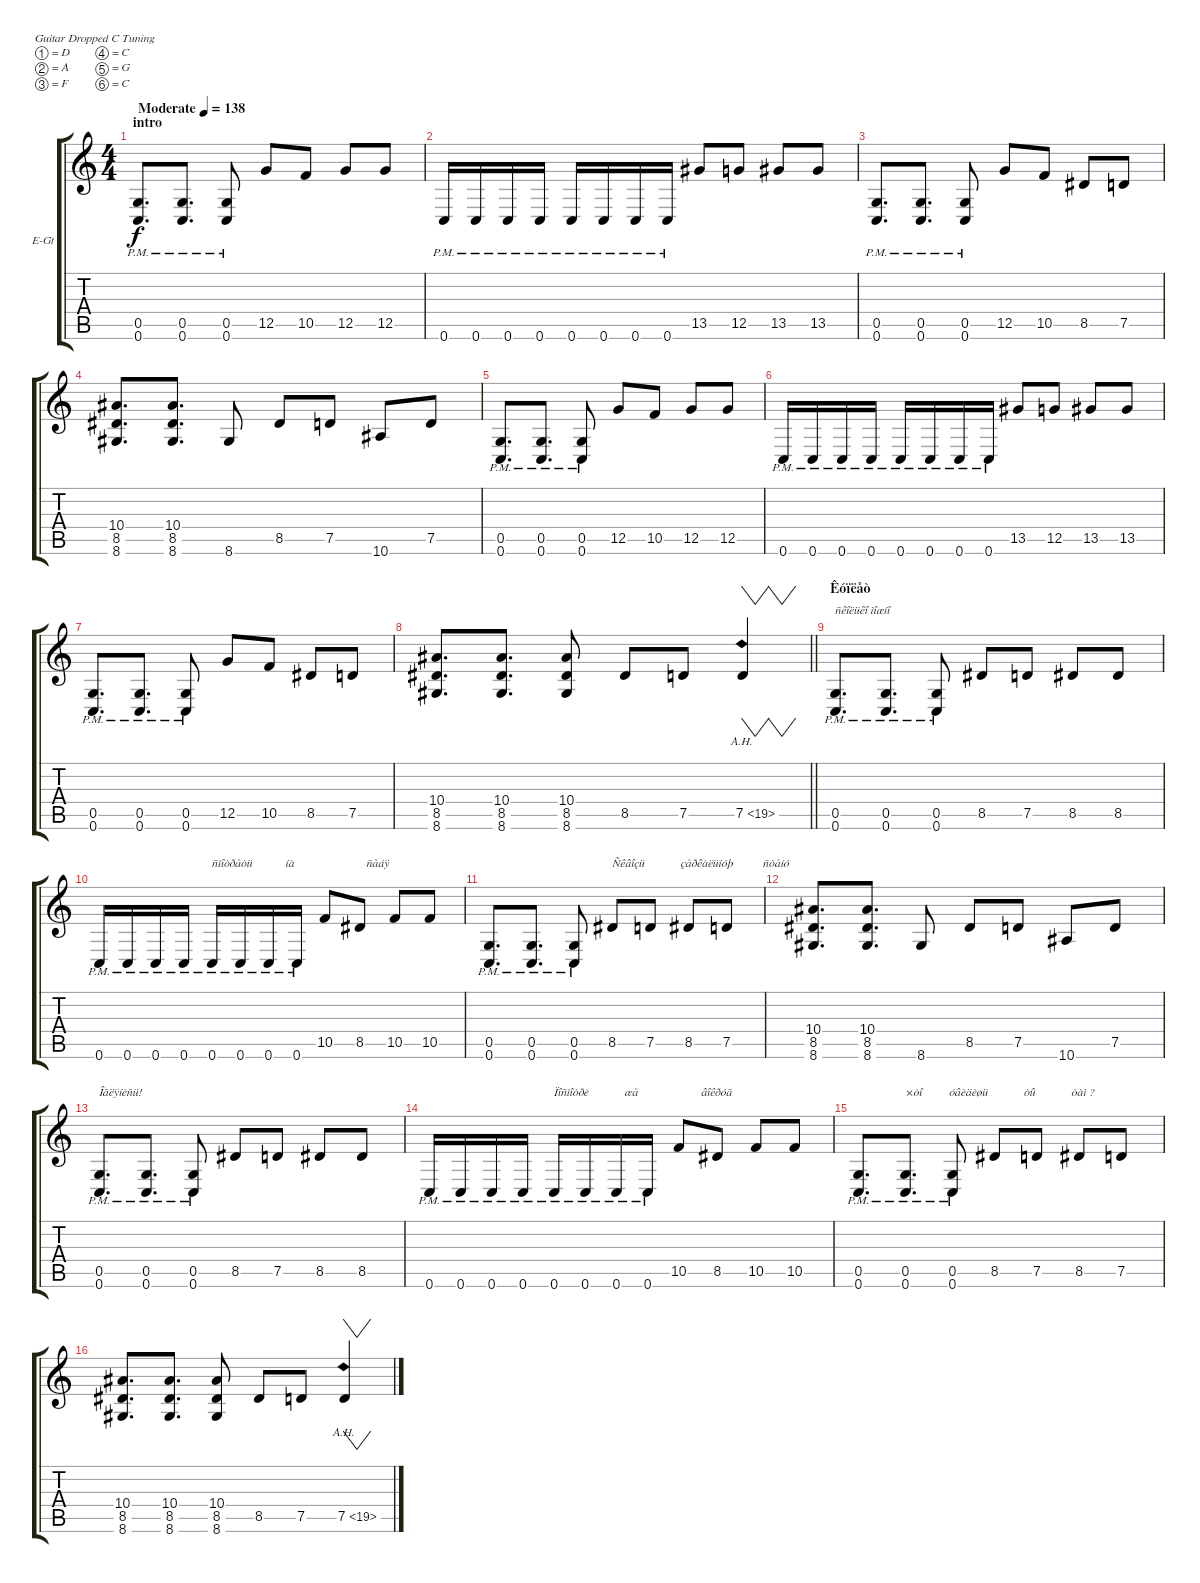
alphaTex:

\bracketExtendMode groupsimilarinstruments
\firstSystemTrackNameOrientation horizontal
\otherSystemsTrackNameOrientation horizontal
\track ("Guitar 2" "E-Gt") {instrument distortionguitar}
\staff {score tabs}
\tuning (D4 A3 F3 C3 G2 C2)
\ts (4 4)
\beaming (8 2 2 2 2)
\section ("" "intro")
\tempo (138 "Moderate")
\clef g2
\ks c
(0.5{pm} 0.6{pm}).8{d dy f instrument distortionguitar} (0.5{pm} 0.6{pm}).8{d} (0.5{pm} 0.6{pm}).8 12.5.8 10.5.8 12.5.8 12.5.8 |
0.6{pm}.16 0.6{pm}.16 0.6{pm}.16 0.6{pm}.16 0.6{pm}.16 0.6{pm}.16 0.6{pm}.16 0.6{pm}.16 13.5.8 12.5.8 13.5.8 13.5.8 |
(0.5{pm} 0.6{pm}).8{d} (0.5{pm} 0.6{pm}).8{d} (0.5{pm} 0.6{pm}).8 12.5.8 10.5.8 8.5.8 7.5.8 |
(10.4 8.5 8.6).8{d} (10.4 8.5 8.6).8{d} 8.6.8 8.5.8 7.5.8 10.6.8 7.5.8 |
(0.5{pm} 0.6{pm}).8{d} (0.5{pm} 0.6{pm}).8{d} (0.5{pm} 0.6{pm}).8 12.5.8 10.5.8 12.5.8 12.5.8 |
0.6{pm}.16 0.6{pm}.16 0.6{pm}.16 0.6{pm}.16 0.6{pm}.16 0.6{pm}.16 0.6{pm}.16 0.6{pm}.16 13.5.8 12.5.8 13.5.8 13.5.8 |
(0.5{pm} 0.6{pm}).8{d} (0.5{pm} 0.6{pm}).8{d} (0.5{pm} 0.6{pm}).8 12.5.8 10.5.8 8.5.8 7.5.8 |
\barLineRight lightlight
(10.4 8.5 8.6).8{d} (10.4 8.5 8.6).8{d} (10.4 8.5 8.6).8 8.5.8 7.5.8 7.5{ah 12}.4{vw} |
\section ("" "Êóïëåò")
(0.5{pm} 0.6{pm}).8{d txt "ñêîëüêî ìîæíî"} (0.5{pm} 0.6{pm}).8{d} (0.5{pm} 0.6{pm}).8 8.5.8 7.5.8 8.5.8 8.5.8 |
0.6{pm}.16 0.6{pm}.16 0.6{pm}.16 0.6{pm}.16 0.6{pm}.16{txt "ñìîòðåòü           íà                        ñåáÿ "} 0.6{pm}.16 0.6{pm}.16 0.6{pm}.16 10.5.8 8.5.8 10.5.8 10.5.8 |
(0.5{pm} 0.6{pm}).8{d} (0.5{pm} 0.6{pm}).8{d} (0.5{pm} 0.6{pm}).8 8.5.8{txt "Ñêâîçü            çåðêàëüíóþ          ñòåíó "} 7.5.8 8.5.8 7.5.8 |
(10.4 8.5 8.6).8{d} (10.4 8.5 8.6).8{d} 8.6.8 8.5.8 7.5.8 10.6.8 7.5.8 |
(0.5{pm} 0.6{pm}).8{d txt "Îãëÿíèñü! "} (0.5{pm} 0.6{pm}).8{d} (0.5{pm} 0.6{pm}).8 8.5.8 7.5.8 8.5.8 8.5.8 |
0.6{pm}.16 0.6{pm}.16 0.6{pm}.16 0.6{pm}.16 0.6{pm}.16{txt "Ïîñìîòðè            æå                     âîêðóã "} 0.6{pm}.16 0.6{pm}.16 0.6{pm}.16 10.5.8 8.5.8 10.5.8 10.5.8 |
(0.5{pm} 0.6{pm}).8{d} (0.5{pm} 0.6{pm}).8{d txt "×òî         óâèäèøü            òû            òàì ?"} (0.5{pm} 0.6{pm}).8 8.5.8 7.5.8 8.5.8 7.5.8 |
(10.4 8.5 8.6).8{d} (10.4 8.5 8.6).8{d} (10.4 8.5 8.6).8 8.5.8 7.5.8 7.5{ah 12}.4{vw}
